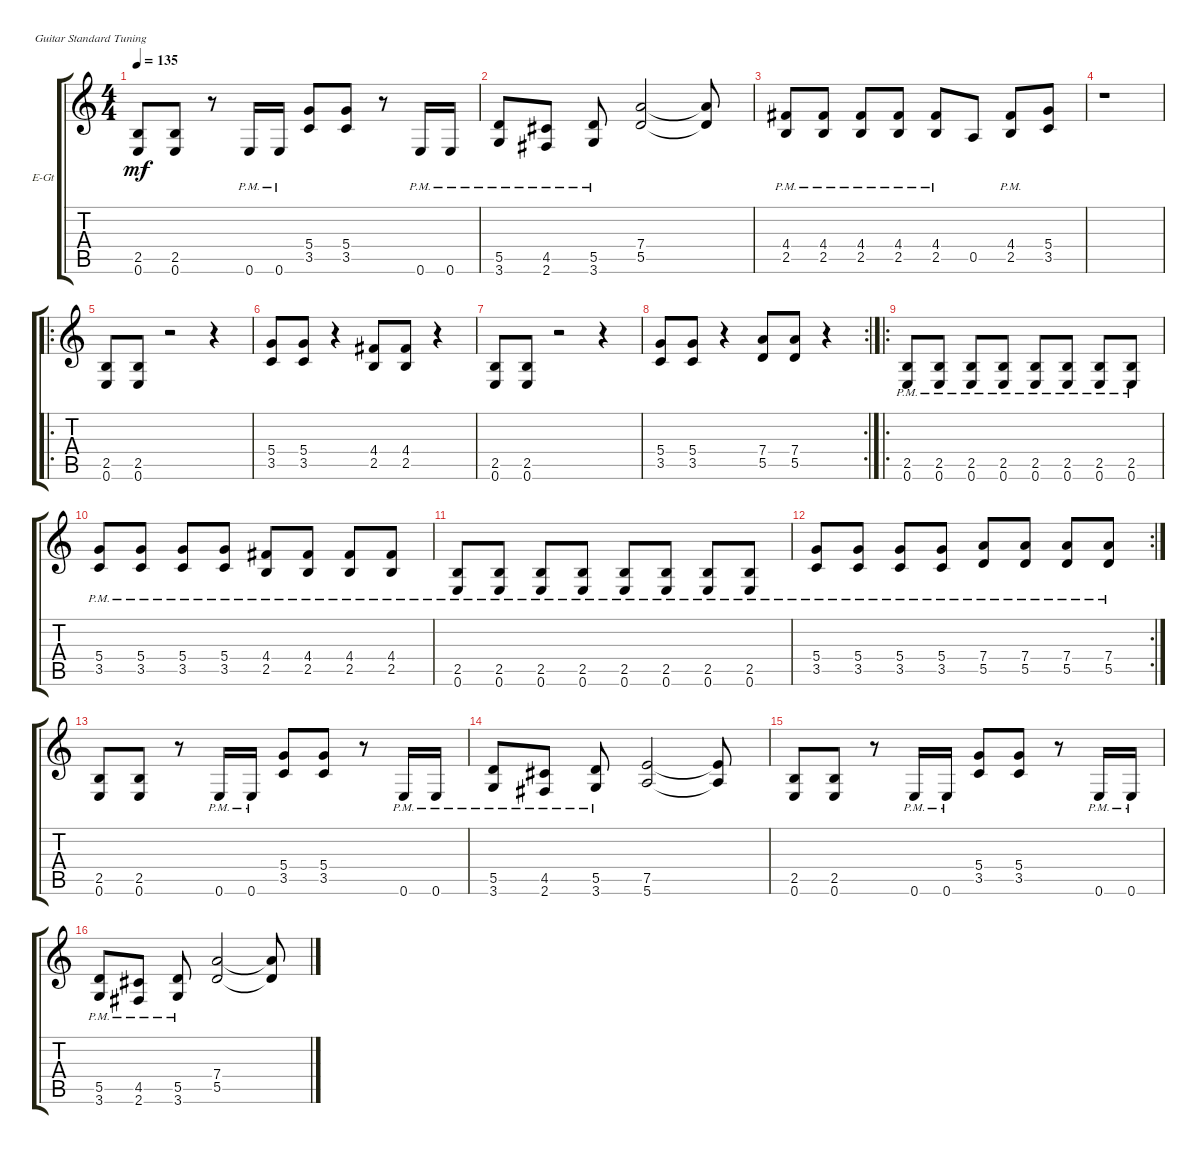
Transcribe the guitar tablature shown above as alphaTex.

\defaultSystemsLayout 4
\bracketExtendMode groupsimilarinstruments
\firstSystemTrackNameOrientation horizontal
\otherSystemsTrackNameOrientation horizontal
\track ("Electric Guitar" "E-Gt") {instrument distortionguitar}
\staff {score tabs}
\tuning (E4 B3 G3 D3 A2 E2)
\ts (4 4)
\tempo 135
\clef g2
\ks c
(0.6 2.5).8{dy mf} (0.6 2.5).8 r.8 0.6{pm}.16 0.6{pm}.16 (3.5 5.4).8 (3.5 5.4).8 r.8 0.6{pm}.16 0.6{pm}.16 |
(3.6 5.5{pm}).8 (2.6 4.5{pm}).8 (3.6 5.5{pm}).8 (5.5 7.4).2 (5.5{t} 7.4{t}).8 |
(2.5 4.4{pm}).8 (2.5 4.4{pm}).8 (2.5 4.4{pm}).8 (2.5 4.4{pm}).8 (2.5 4.4{pm}).8 0.5.8 (2.5{pm} 4.4).8 (3.5 5.4).8 |
r.1 |
\ro
(0.6 2.5).8 (0.6 2.5).8 r.2 r.4 |
(3.5 5.4).8 (3.5 5.4).8 r.4 (2.5 4.4).8 (2.5 4.4).8 r.4 |
(0.6 2.5).8 (0.6 2.5).8 r.2 r.4 |
\rc 2
(3.5 5.4).8 (3.5 5.4).8 r.4 (5.5 7.4).8 (5.5 7.4).8 r.4 |
\ro
(0.6 2.5{pm}).8 (0.6 2.5{pm}).8 (0.6 2.5{pm}).8 (0.6 2.5{pm}).8 (0.6 2.5{pm}).8 (0.6 2.5{pm}).8 (0.6 2.5{pm}).8 (0.6 2.5{pm}).8 |
(3.5 5.4{pm}).8 (3.5 5.4{pm}).8 (3.5 5.4{pm}).8 (3.5 5.4{pm}).8 (2.5 4.4{pm}).8 (2.5 4.4{pm}).8 (2.5 4.4{pm}).8 (2.5 4.4{pm}).8 |
(0.6 2.5{pm}).8 (0.6 2.5{pm}).8 (0.6 2.5{pm}).8 (0.6 2.5{pm}).8 (0.6 2.5{pm}).8 (0.6 2.5{pm}).8 (0.6 2.5{pm}).8 (0.6 2.5{pm}).8 |
\rc 2
(3.5 5.4{pm}).8 (3.5 5.4{pm}).8 (3.5 5.4{pm}).8 (3.5 5.4{pm}).8 (5.5 7.4{pm}).8 (5.5 7.4{pm}).8 (5.5 7.4{pm}).8 (5.5 7.4{pm}).8 |
(0.6 2.5).8 (0.6 2.5).8 r.8 0.6{pm}.16 0.6{pm}.16 (3.5 5.4).8 (3.5 5.4).8 r.8 0.6{pm}.16 0.6{pm}.16 |
(3.6 5.5{pm}).8 (2.6 4.5{pm}).8 (3.6 5.5{pm}).8 (5.6 7.5).2 (5.6{t} 7.5{t}).8 |
(0.6 2.5).8 (0.6 2.5).8 r.8 0.6{pm}.16 0.6{pm}.16 (3.5 5.4).8 (3.5 5.4).8 r.8 0.6{pm}.16 0.6{pm}.16 |
(3.6 5.5{pm}).8 (2.6 4.5{pm}).8 (3.6 5.5{pm}).8 (5.5 7.4).2 (5.5{t} 7.4{t}).8
